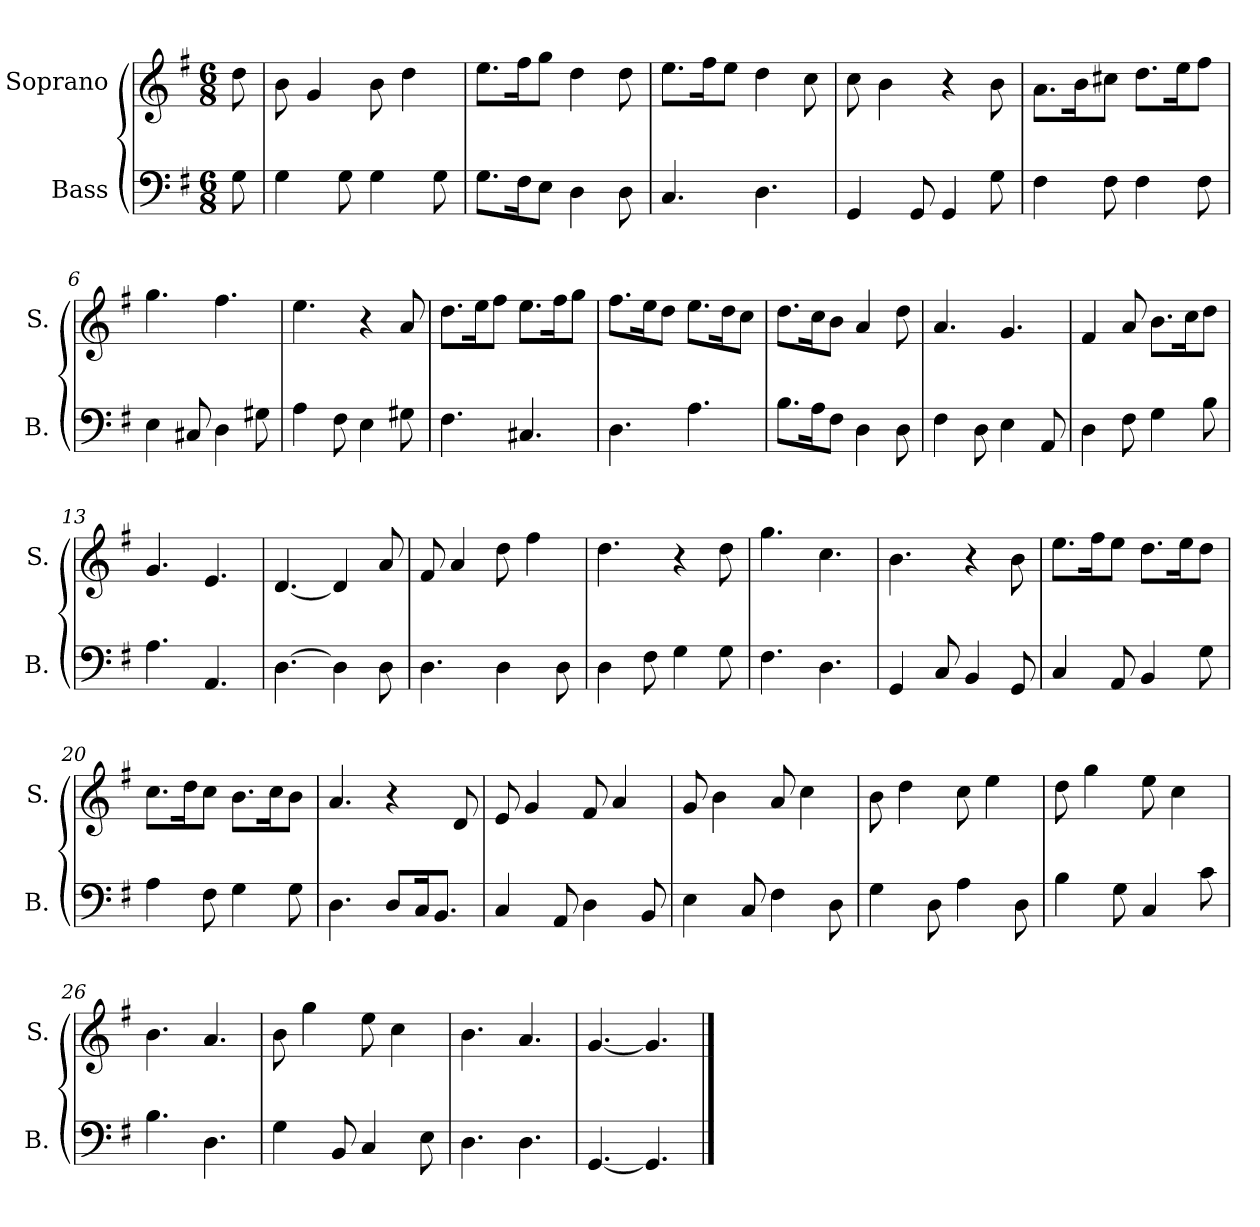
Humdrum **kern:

**kern	**kern
*part2	*part1
*staff2	*staff1
*I"Bass	*I"Soprano
*I'B.	*I'S.
*clefF4	*clefG2
*k[f#]	*k[f#]
*G:	*G:
*M6/8	*M6/8
=	=
8G\	8dd\
=1	=1
4G\	8b\
.	4g/
8G\	.
4G\	8b\
.	4dd\
8G\	.
=2	=2
8.G\L	8.ee\L
16F#\K	16ff#\K
8E\J	8gg\J
4D\	4dd\
8D\	8dd\
=3	=3
4.C/	8.ee\L
.	16ff#\K
.	8ee\J
4.D\	4dd\
.	8cc\
=4	=4
4GG/	8cc\
.	4b\
8GG/	.
4GG/	4r
8G\	8b\
=5	=5
4F#\	8.a\L
.	16b\K
8F#\	8cc#X\J
4F#\	8.dd\L
.	16ee\K
8F#\	8ff#\J
=6	=6
4E\	4.gg\
8C#X/	.
4D\	4.ff#\
8G#X\	.
!!LO:LB:g=z
=7	=7
4A\	4.ee\
8F#\	.
4E\	4r
8G#X\	8a/
=8	=8
4.F#\	8.dd\L
.	16ee\K
.	8ff#\J
4.C#X/	8.ee\L
.	16ff#\K
.	8gg\J
=9	=9
4.D\	8.ff#\L
.	16ee\K
.	8dd\J
4.A\	8.ee\L
.	16dd\K
.	8cc\J
=10	=10
8.B\L	8.dd\L
16A\K	16cc\K
8F#\J	8b\J
4D\	4a/
8D\	8dd\
=11	=11
4F#\	4.a/
8D\	.
4E\	4.g/
8AA/	.
=12	=12
4D\	4f#/
8F#\	8a/
4G\	8.b\L
.	16cc\K
8B\	8dd\J
!!LO:LB:g=z
=13	=13
4.A\	4.g/
4.AA/	4.e/
=14	=14
[4.D\	[4.d/
4D\]	4d/]
8D\	8a/
=15	=15
4.D\	8f#/
.	4a/
4D\	8dd\
.	4ff#\
8D\	.
=16	=16
4D\	4.dd\
8F#\	.
4G\	4r
8G\	8dd\
=17	=17
4.F#\	4.gg\
4.D\	4.cc\
=18	=18
4GG/	4.b\
8C/	.
4BB/	4r
8GG/	8b\
=19	=19
4C/	8.ee\L
.	16ff#\K
8AA/	8ee\J
4BB/	8.dd\L
.	16ee\K
8G\	8dd\J
!!LO:LB:g=z
=20	=20
4A\	8.cc\L
.	16dd\K
8F#\	8cc\J
4G\	8.b\L
.	16cc\K
8G\	8b\J
=21	=21
4.D\	4.a/
8D/L	4r
16C/K	.
8.BB/J	.
.	8d/
=22	=22
4C/	8e/
.	4g/
8AA/	.
4D\	8f#/
.	4a/
8BB/	.
=23	=23
4E\	8g/
.	4b\
8C/	.
4F#\	8a/
.	4cc\
8D\	.
=24	=24
4G\	8b\
.	4dd\
8D\	.
4A\	8cc\
.	4ee\
8D\	.
=25	=25
4B\	8dd\
.	4gg\
8G\	.
4C/	8ee\
.	4cc\
8c\	.
=26	=26
4.B\	4.b\
4.D\	4.a/
!!LO:LB:g=z
=27	=27
4G\	8b\
.	4gg\
8BB/	.
4C/	8ee\
.	4cc\
8E\	.
=28	=28
4.D\	4.b\
4.D\	4.a/
=29	=29
[4.GG/	[4.g/
4.GG/]	4.g/]
==	==
*-	*-
